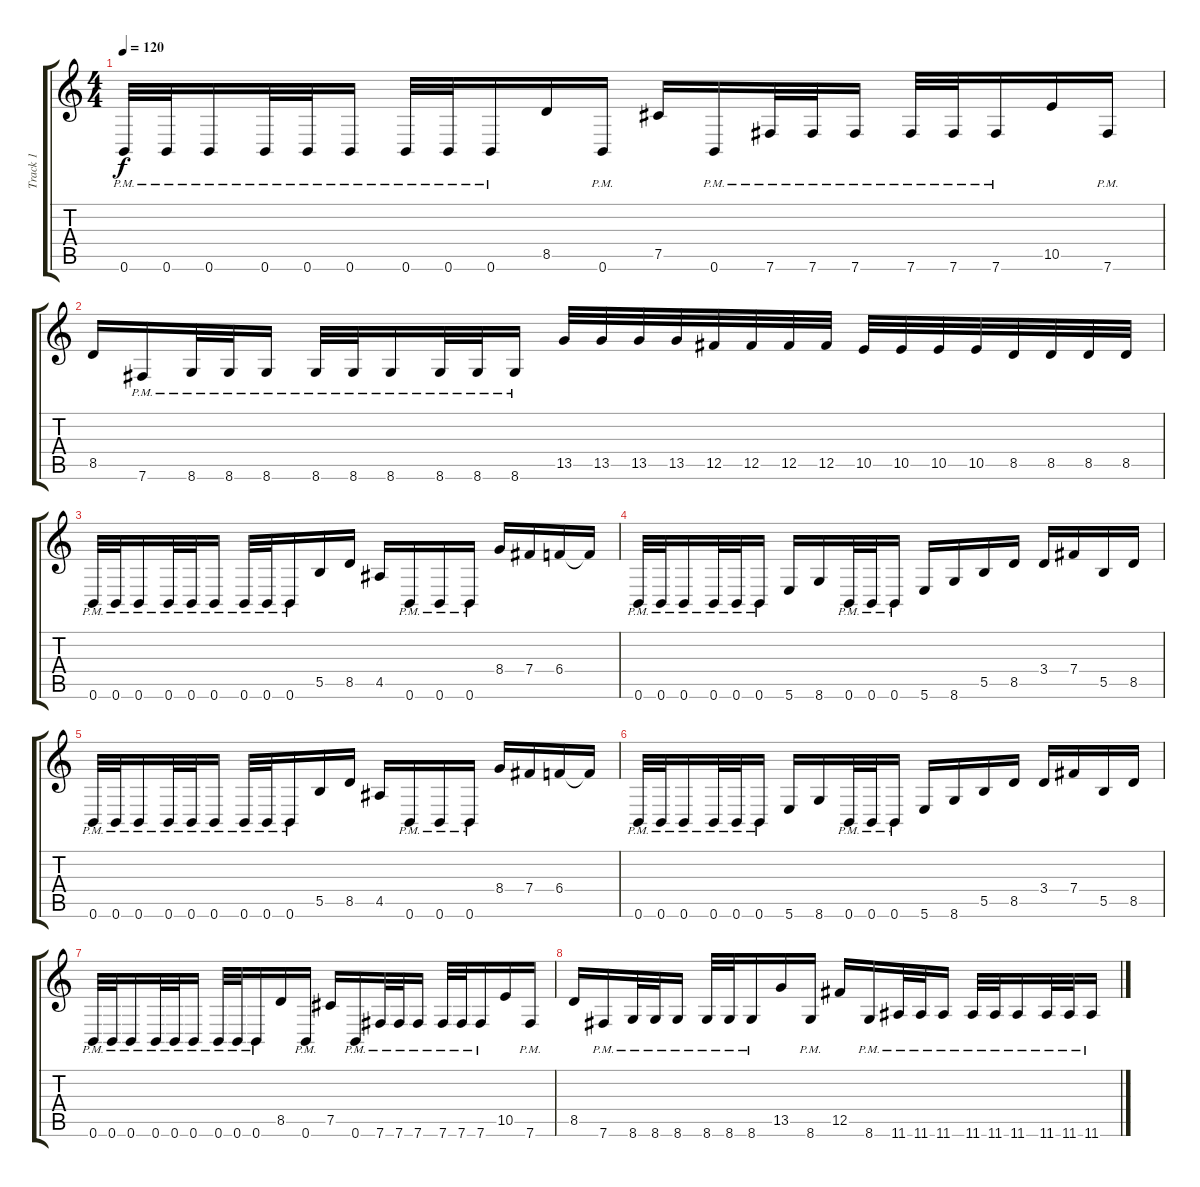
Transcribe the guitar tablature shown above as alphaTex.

\track ("Track 1" "Track 1") {instrument distortionguitar}
\staff {score tabs}
\tuning (Db4 Ab3 E3 B2 Gb2 B1) {hide}
\ts (4 4)
\tempo 120
\clef g2
\ks c
0.6{pm}.32{dy f} 0.6{pm}.32 0.6{pm}.16 0.6{pm}.32 0.6{pm}.32 0.6{pm}.16 0.6{pm}.32 0.6{pm}.32 0.6{pm}.16 8.5.16 0.6{pm}.16 7.5.16 0.6{pm}.16 7.6{pm}.32 7.6{pm}.32 7.6{pm}.16 7.6{pm}.32 7.6{pm}.32 7.6{pm}.16 10.5.16 7.6{pm}.16 |
8.5.16 7.6{pm}.16 8.6{pm}.32 8.6{pm}.32 8.6{pm}.16 8.6{pm}.32 8.6{pm}.32 8.6{pm}.16 8.6{pm}.32 8.6{pm}.32 8.6{pm}.16 13.5.32 13.5.32 13.5.32 13.5.32 12.5.32 12.5.32 12.5.32 12.5.32 10.5.32 10.5.32 10.5.32 10.5.32 8.5.32 8.5.32 8.5.32 8.5.32 |
0.6{pm}.32 0.6{pm}.32 0.6{pm}.16 0.6{pm}.32 0.6{pm}.32 0.6{pm}.16 0.6{pm}.32 0.6{pm}.32 0.6{pm}.16 5.5.16 8.5.16 4.5.16 0.6{pm}.16 0.6{pm}.16 0.6{pm}.16 8.4.16 7.4.16 6.4.16 6.4{t}.16 |
0.6{pm}.32 0.6{pm}.32 0.6{pm}.16 0.6{pm}.32 0.6{pm}.32 0.6{pm}.16 5.6.16 8.6.16 0.6{pm}.32 0.6{pm}.32 0.6{pm}.16 5.6.16 8.6.16 5.5.16 8.5.16 3.4.16 7.4.16 5.5.16 8.5.16 |
0.6{pm}.32 0.6{pm}.32 0.6{pm}.16 0.6{pm}.32 0.6{pm}.32 0.6{pm}.16 0.6{pm}.32 0.6{pm}.32 0.6{pm}.16 5.5.16 8.5.16 4.5.16 0.6{pm}.16 0.6{pm}.16 0.6{pm}.16 8.4.16 7.4.16 6.4.16 6.4{t}.16 |
0.6{pm}.32 0.6{pm}.32 0.6{pm}.16 0.6{pm}.32 0.6{pm}.32 0.6{pm}.16 5.6.16 8.6.16 0.6{pm}.32 0.6{pm}.32 0.6{pm}.16 5.6.16 8.6.16 5.5.16 8.5.16 3.4.16 7.4.16 5.5.16 8.5.16 |
0.6{pm}.32 0.6{pm}.32 0.6{pm}.16 0.6{pm}.32 0.6{pm}.32 0.6{pm}.16 0.6{pm}.32 0.6{pm}.32 0.6{pm}.16 8.5.16 0.6{pm}.16 7.5.16 0.6{pm}.16 7.6{pm}.32 7.6{pm}.32 7.6{pm}.16 7.6{pm}.32 7.6{pm}.32 7.6{pm}.16 10.5.16 7.6{pm}.16 |
8.5.16 7.6{pm}.16 8.6{pm}.32 8.6{pm}.32 8.6{pm}.16 8.6{pm}.32 8.6{pm}.32 8.6{pm}.16 13.5.16 8.6{pm}.16 12.5.16 8.6{pm}.16 11.6{pm}.32 11.6{pm}.32 11.6{pm}.16 11.6{pm}.32 11.6{pm}.32 11.6{pm}.16 11.6{pm}.32 11.6{pm}.32 11.6{pm}.16
